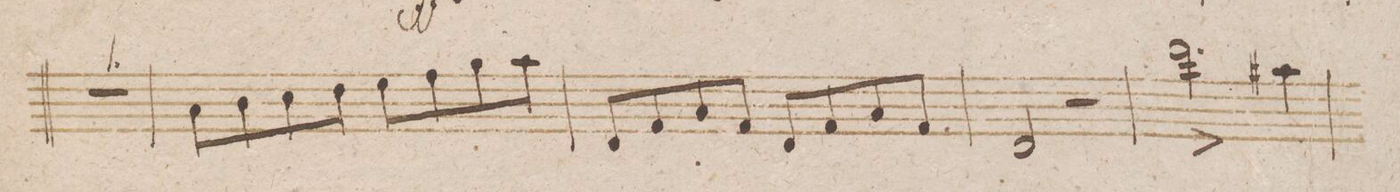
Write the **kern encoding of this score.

**kern	**dynam
*I"Fagotto 1mo	*
*clefF4	*
*k[b-]	*
*met(c)	*
*M4/4	*
1r	.
=6	=6
8C\L	.
8D\	.
8E\	.
8F\J	.
8G\L	.
8A\	.
8B-\	.
8c\J	.
=7	=7
8FF/L	.
8AA/	.
8C/	.
8AA/J	.
8FF/L	.
8AA/	.
8C/	.
8AA/J	.
=8	=8
2FF/	.
2r	.
=9	=9
*2\right	*
2.f^<\	.
4c#X\	.
=10	=10
*-	*-
